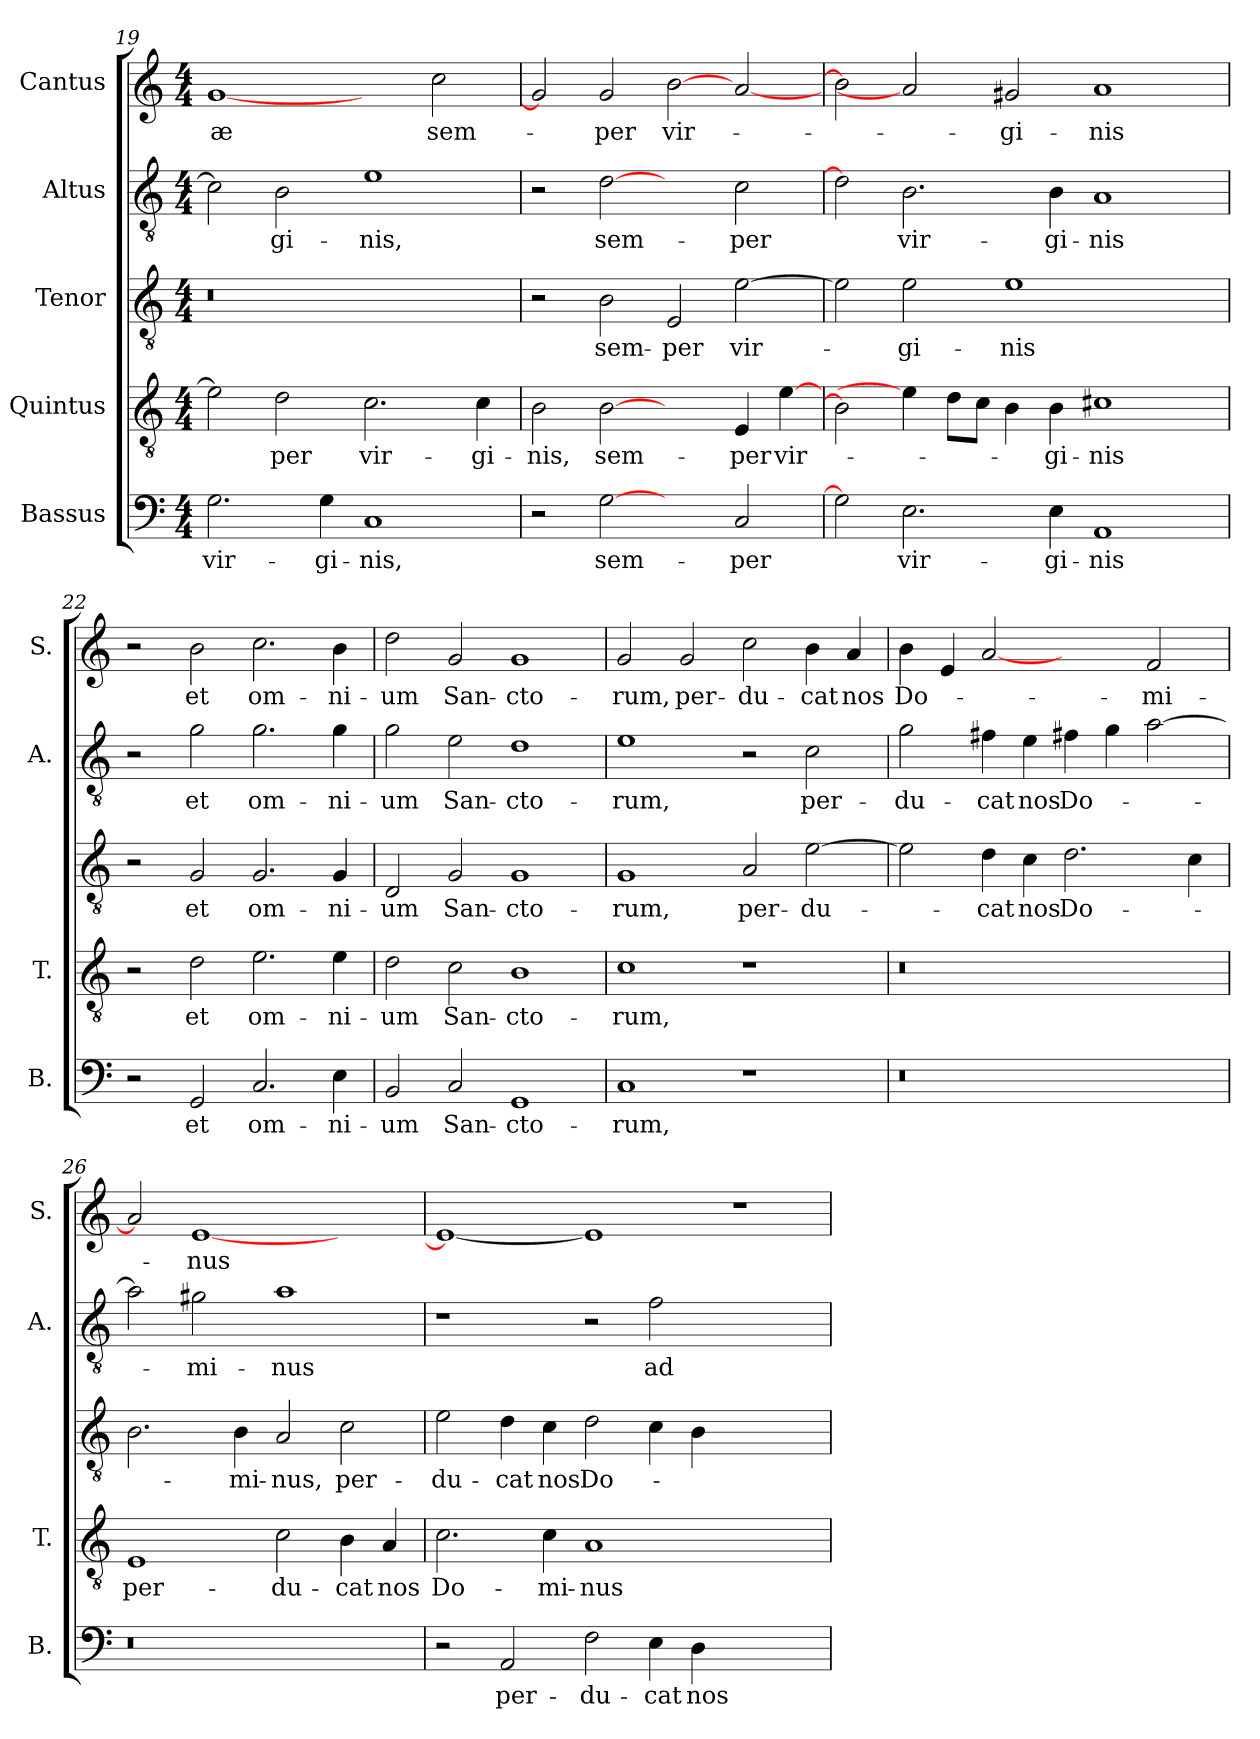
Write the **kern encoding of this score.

**kern	**text	**kern	**text	**kern	**text	**kern	**text	**kern	**text
*part5	*part5	*part4	*part4	*part3	*part3	*part2	*part2	*part1	*part1
*staff5	*staff5	*staff4	*staff4	*staff3	*staff3	*staff2	*staff2	*staff1	*staff1
*I"Bassus	*	*I"Quintus	*	*I"Tenor	*	*I"Altus	*	*I"Cantus	*
*I'B.	*	*I'T.	*	*	*	*I'A.	*	*I'S.	*
*clefF4	*	*clefGv2	*	*clefGv2	*	*clefGv2	*	*clefG2	*
*k[]	*	*k[]	*	*k[]	*	*k[]	*	*k[]	*
*C:	*	*C:	*	*C:	*	*C:	*	*C:	*
*M4/4	*	*M4/4	*	*M4/4	*	*M4/4	*	*M4/4	*
=19	=19	=19	=19	=19	=19	=19	=19	=19	=19
!	!	!	!	!LO:N:vis=0	!	!	!	!	!
2.G\	vir-	2e\]	.	1r	.	2c\]	.	[1g/	-æ
.	.	2d\	-per	.	.	2B\	-gi-	.	.
4G\	-gi-	.	.	.	.	.	.	.	.
1C/	-nis,	2.c\	vir-	1ryy	.	1e\	-nis,	2ryy	.
.	.	.	.	.	.	.	.	2cc\	sem-
.	.	4c\	-gi-	.	.	.	.	.	.
=20	=20	=20	=20	=20	=20	=20	=20	=20	=20
2r	.	2B\	-nis,	2r	.	2r	.	2g/]	.
[2G\	sem-	[2B\	sem-	2B\	sem-	[2d\	sem-	2g/	-per
2ryy	.	2ryy	.	2E/	-per	2ryy	.	[2b\	vir-
2C/	-per	4E/	-per	[2e\	vir-	2c\	-per	[2a/	.
.	.	[4e\	vir-	.	.	.	.	.	.
=21	=21	=21	=21	=21	=21	=21	=21	=21	=21
2G\]	.	2B\]	.	2e\]	.	2d\]	.	2b\]	.
2.E\	vir-	4e\]	.	2e\	-gi-	2.B\	vir-	2a/]	.
.	.	8d\L	.	.	.	.	.	.	.
.	.	8c\J	.	.	.	.	.	.	.
.	.	4B\	.	1e\	-nis	.	.	2g#X/	-gi-
4E\	-gi-	4B\	-gi-	.	.	4B\	-gi-	.	.
1AA/	-nis	1c#X\	-nis	.	.	1A/	-nis	1a/	-nis
.	.	.	.	2ryy	.	.	.	.	.
=22	=22	=22	=22	=22	=22	=22	=22	=22	=22
2r	.	2r	.	2r	.	2r	.	2r	.
2GG/	et	2d\	et	2G/	et	2g\	et	2b\	et
2.C/	om-	2.e\	om-	2.G/	om-	2.g\	om-	2.cc\	om-
4E\	-ni-	4e\	-ni-	4G/	-ni-	4g\	-ni-	4b\	-ni-
=23	=23	=23	=23	=23	=23	=23	=23	=23	=23
2BB/	-um	2d\	-um	2D/	-um	2g\	-um	2dd\	-um
2C/	San-	2c\	San-	2G/	San-	2e\	San-	2g/	San-
1GG/	-cto-	1B\	-cto-	1G/	-cto-	1d\	-cto-	1g/	-cto-
=24	=24	=24	=24	=24	=24	=24	=24	=24	=24
1C/	-rum,	1c\	-rum,	1G/	-rum,	1e\	-rum,	2g/	-rum,
.	.	.	.	.	.	.	.	2g/	per-
1r	.	1r	.	2A/	per-	2r	.	2cc\	-du-
.	.	.	.	[2e\	-du-	2c\	per-	4b\	-cat
.	.	.	.	.	.	.	.	4a/	nos
=25	=25	=25	=25	=25	=25	=25	=25	=25	=25
!LO:N:vis=0	!	!LO:N:vis=0	!	!	!	!	!	!	!
1r	.	1r	.	2e\]	.	2g\	-du-	4b\	Do-
.	.	.	.	.	.	.	.	4e/	.
.	.	.	.	4d\	-cat	4f#X\	-cat	[2a/	.
.	.	.	.	4c\	nos	4e\	nos	.	.
1ryy	.	1ryy	.	2.d\	Do-	4f#X\	Do-	2ryy	.
.	.	.	.	.	.	4g\	.	.	.
.	.	.	.	.	.	[2a\	.	2f/	-mi-
.	.	.	.	4c\	.	.	.	.	.
=26	=26	=26	=26	=26	=26	=26	=26	=26	=26
!LO:N:vis=0	!	!	!	!	!	!	!	!	!
1r	.	1E/	per-	2.B\	.	2a\]	.	2a/]	.
.	.	.	.	.	.	2g#X\	-mi-	[1e/	-nus
.	.	.	.	4B\	-mi-	.	.	.	.
1ryy	.	2c\	-du-	2A/	-nus,	1a\	-nus	.	.
.	.	4B\	-cat	2c\	per-	.	.	2ryy	.
.	.	4A/	nos	.	.	.	.	.	.
=27	=27	=27	=27	=27	=27	=27	=27	=27	=27
2r	.	2.c\	Do-	2e\	-du-	1r	.	1e/_	.
2AA/	per-	.	.	4d\	-cat	.	.	.	.
.	.	4c\	-mi-	4c\	nos	.	.	.	.
2F\	-du-	1A/	-nus	2d\	Do-	2r	.	1e/]	.
4E\	-cat	.	.	4c\	.	2f\	ad	.	.
4D\	nos	.	.	4B\	.	.	.	.	.
1ryy	.	1ryy	.	1ryy	.	1ryy	.	1r	.
=	=	=	=	=	=	=	=	=	=
*-	*-	*-	*-	*-	*-	*-	*-	*-	*-
